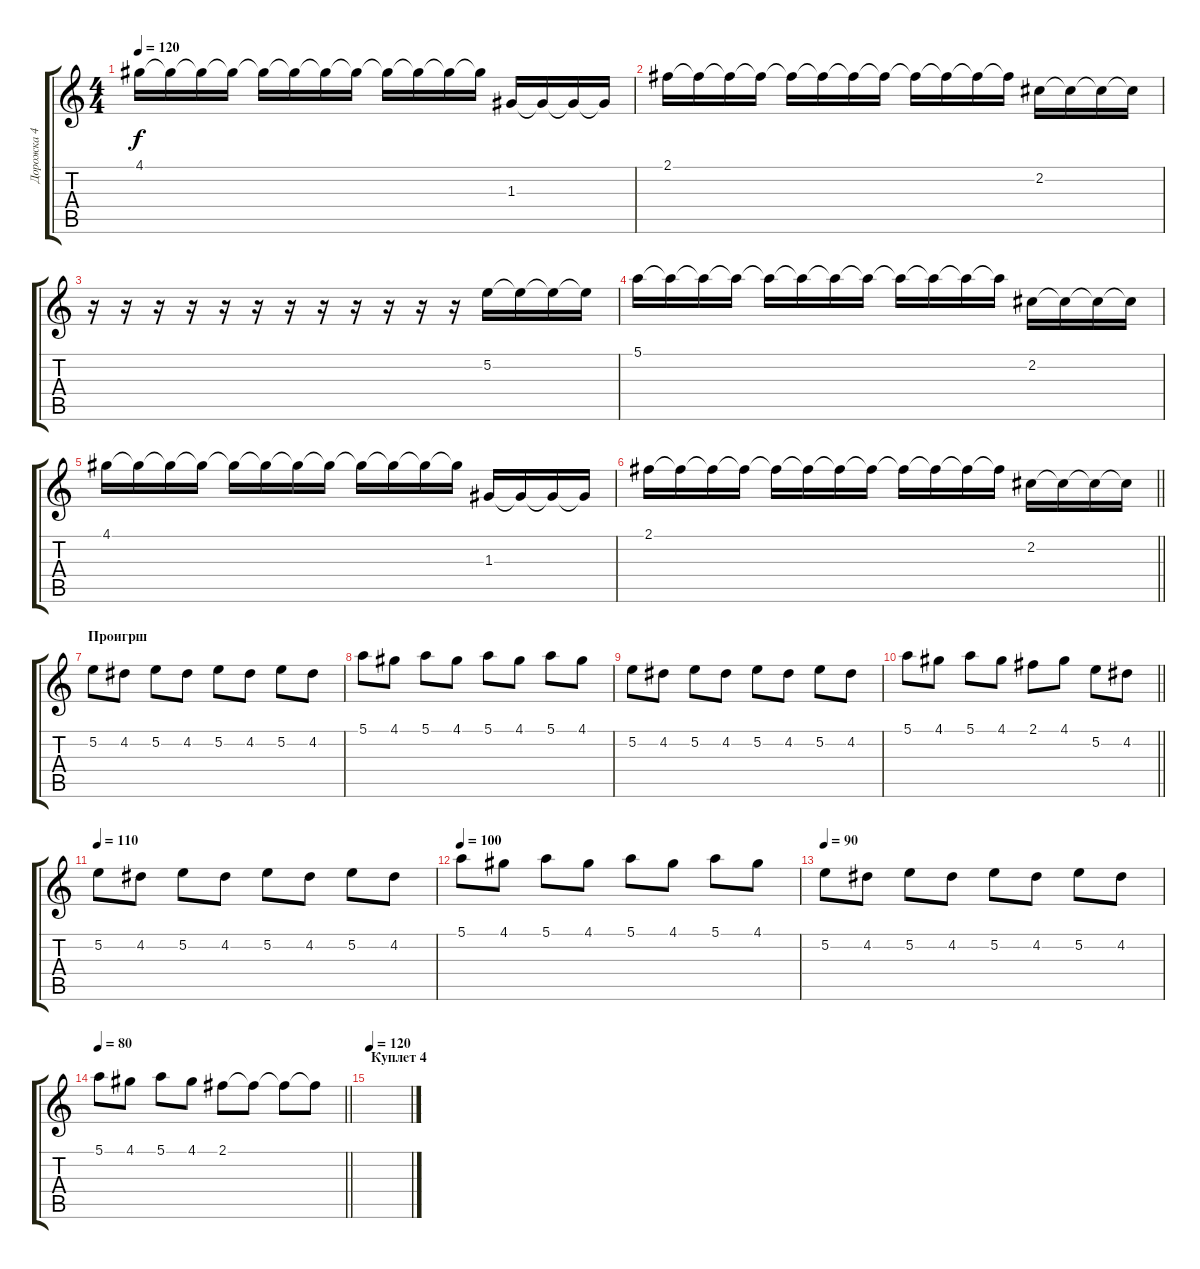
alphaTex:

\track ("Дорожка 4" "Дорожка 4") {instrument electricguitarclean}
\staff {score tabs}
\tuning (E4 B3 G3 D3 A2 E2) {hide}
\ts (4 4)
\tempo 120
\clef g2
\ks c
4.1.16{dy f} 4.1{t}.16 4.1{t}.16 4.1{t}.16 4.1{t}.16 4.1{t}.16 4.1{t}.16 4.1{t}.16 4.1{t}.16 4.1{t}.16 4.1{t}.16 4.1{t}.16 1.3.16 1.3{t}.16 1.3{t}.16 1.3{t}.16 |
2.1.16 2.1{t}.16 2.1{t}.16 2.1{t}.16 2.1{t}.16 2.1{t}.16 2.1{t}.16 2.1{t}.16 2.1{t}.16 2.1{t}.16 2.1{t}.16 2.1{t}.16 2.2.16 2.2{t}.16 2.2{t}.16 2.2{t}.16 |
r.16 r.16 r.16 r.16 r.16 r.16 r.16 r.16 r.16 r.16 r.16 r.16 5.2.16 5.2{t}.16 5.2{t}.16 5.2{t}.16 |
5.1.16 5.1{t}.16 5.1{t}.16 5.1{t}.16 5.1{t}.16 5.1{t}.16 5.1{t}.16 5.1{t}.16 5.1{t}.16 5.1{t}.16 5.1{t}.16 5.1{t}.16 2.2.16 2.2{t}.16 2.2{t}.16 2.2{t}.16 |
4.1.16 4.1{t}.16 4.1{t}.16 4.1{t}.16 4.1{t}.16 4.1{t}.16 4.1{t}.16 4.1{t}.16 4.1{t}.16 4.1{t}.16 4.1{t}.16 4.1{t}.16 1.3.16 1.3{t}.16 1.3{t}.16 1.3{t}.16 |
\barLineRight lightlight
2.1.16 2.1{t}.16 2.1{t}.16 2.1{t}.16 2.1{t}.16 2.1{t}.16 2.1{t}.16 2.1{t}.16 2.1{t}.16 2.1{t}.16 2.1{t}.16 2.1{t}.16 2.2.16 2.2{t}.16 2.2{t}.16 2.2{t}.16 |
\section ("" "Проигрш")
5.2.8 4.2.8 5.2.8 4.2.8 5.2.8 4.2.8 5.2.8 4.2.8 |
5.1.8 4.1.8 5.1.8 4.1.8 5.1.8 4.1.8 5.1.8 4.1.8 |
5.2.8 4.2.8 5.2.8 4.2.8 5.2.8 4.2.8 5.2.8 4.2.8 |
\barLineRight lightlight
5.1.8 4.1.8 5.1.8 4.1.8 2.1.8 4.1.8 5.2.8 4.2.8 |
\tempo 110
5.2.8 4.2.8 5.2.8 4.2.8 5.2.8 4.2.8 5.2.8 4.2.8 |
\tempo 100
5.1.8 4.1.8 5.1.8 4.1.8 5.1.8 4.1.8 5.1.8 4.1.8 |
\tempo 90
5.2.8 4.2.8 5.2.8 4.2.8 5.2.8 4.2.8 5.2.8 4.2.8 |
\tempo 80
\barLineRight lightlight
5.1.8 4.1.8 5.1.8 4.1.8 2.1.8 2.1{t}.8 2.1{t}.8 2.1{t}.8 |
\section ("" "Куплет 4")
\tempo 120
